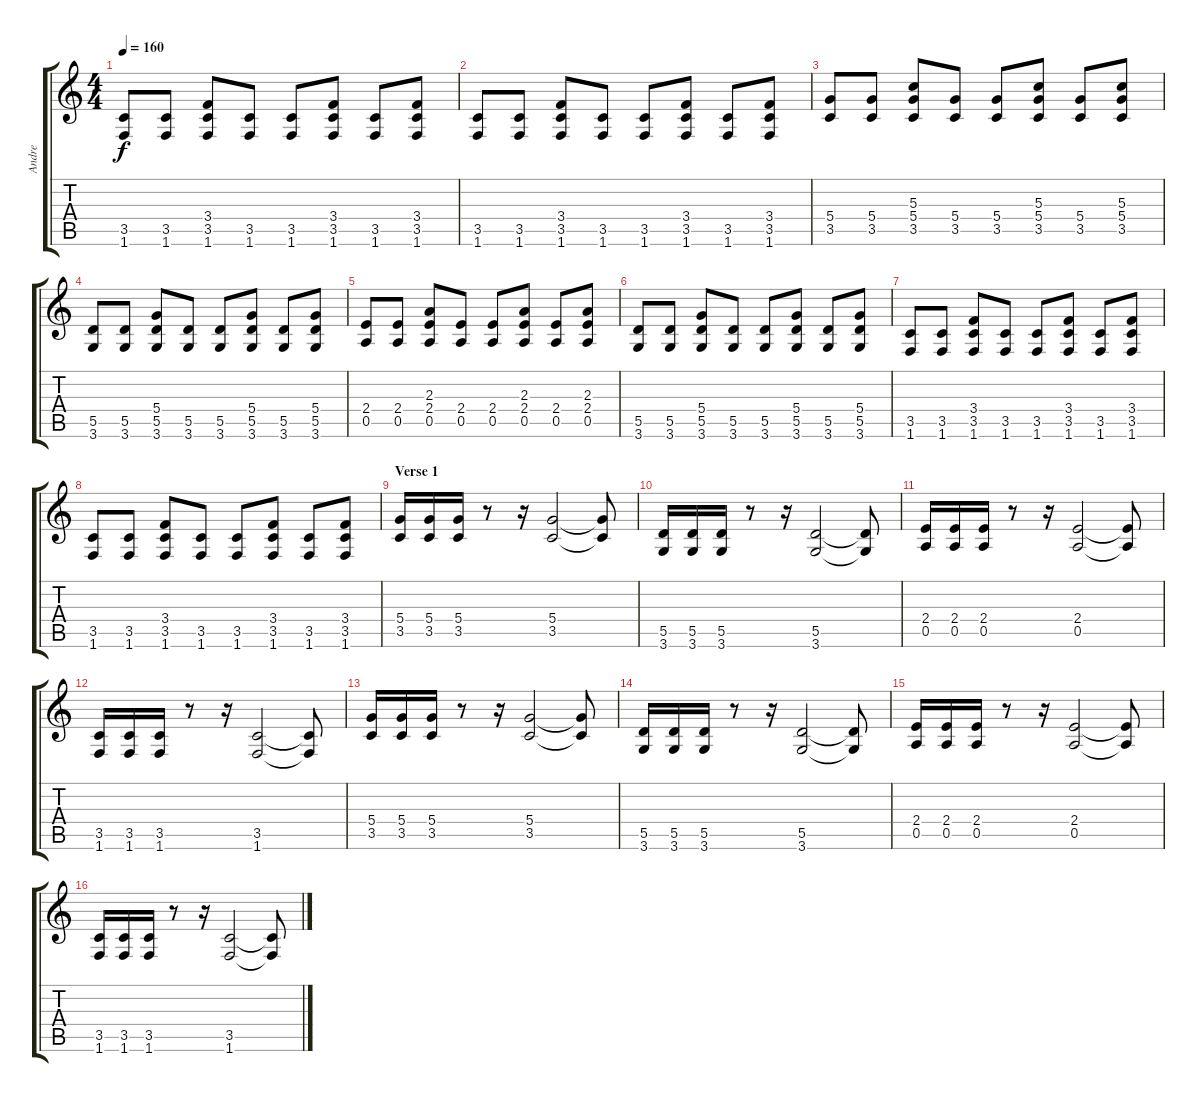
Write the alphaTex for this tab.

\track ("Andre" "Andre") {instrument distortionguitar}
\staff {score tabs}
\tuning (E4 B3 G3 D3 A2 E2) {hide}
\ts (4 4)
\tempo 160
\clef g2
\ks c
(3.5 1.6).8{dy f} (3.5 1.6).8 (3.4 3.5 1.6).8 (3.5 1.6).8 (3.5 1.6).8 (3.4 3.5 1.6).8 (3.5 1.6).8 (3.4 3.5 1.6).8 |
(3.5 1.6).8 (3.5 1.6).8 (3.4 3.5 1.6).8 (3.5 1.6).8 (3.5 1.6).8 (3.4 3.5 1.6).8 (3.5 1.6).8 (3.4 3.5 1.6).8 |
(5.4 3.5).8 (5.4 3.5).8 (5.3 5.4 3.5).8 (5.4 3.5).8 (5.4 3.5).8 (5.3 5.4 3.5).8 (5.4 3.5).8 (5.3 5.4 3.5).8 |
(5.5 3.6).8 (5.5 3.6).8 (5.4 5.5 3.6).8 (5.5 3.6).8 (5.5 3.6).8 (5.4 5.5 3.6).8 (5.5 3.6).8 (5.4 5.5 3.6).8 |
(2.4 0.5).8 (2.4 0.5).8 (2.3 2.4 0.5).8 (2.4 0.5).8 (2.4 0.5).8 (2.3 2.4 0.5).8 (2.4 0.5).8 (2.3 2.4 0.5).8 |
(5.5 3.6).8 (5.5 3.6).8 (5.4 5.5 3.6).8 (5.5 3.6).8 (5.5 3.6).8 (5.4 5.5 3.6).8 (5.5 3.6).8 (5.4 5.5 3.6).8 |
(3.5 1.6).8 (3.5 1.6).8 (3.4 3.5 1.6).8 (3.5 1.6).8 (3.5 1.6).8 (3.4 3.5 1.6).8 (3.5 1.6).8 (3.4 3.5 1.6).8 |
(3.5 1.6).8 (3.5 1.6).8 (3.4 3.5 1.6).8 (3.5 1.6).8 (3.5 1.6).8 (3.4 3.5 1.6).8 (3.5 1.6).8 (3.4 3.5 1.6).8 |
\section ("" "Verse 1")
(5.4 3.5).16 (5.4 3.5).16 (5.4 3.5).16 r.8 r.16 (5.4 3.5).2 (5.4{t} 3.5{t}).8 |
(5.5 3.6).16 (5.5 3.6).16 (5.5 3.6).16 r.8 r.16 (5.5 3.6).2 (5.5{t} 3.6{t}).8 |
(2.4 0.5).16 (2.4 0.5).16 (2.4 0.5).16 r.8 r.16 (2.4 0.5).2 (2.4{t} 0.5{t}).8 |
(3.5 1.6).16 (3.5 1.6).16 (3.5 1.6).16 r.8 r.16 (3.5 1.6).2 (3.5{t} 1.6{t}).8 |
(5.4 3.5).16 (5.4 3.5).16 (5.4 3.5).16 r.8 r.16 (5.4 3.5).2 (5.4{t} 3.5{t}).8 |
(5.5 3.6).16 (5.5 3.6).16 (5.5 3.6).16 r.8 r.16 (5.5 3.6).2 (5.5{t} 3.6{t}).8 |
(2.4 0.5).16 (2.4 0.5).16 (2.4 0.5).16 r.8 r.16 (2.4 0.5).2 (2.4{t} 0.5{t}).8 |
(3.5 1.6).16 (3.5 1.6).16 (3.5 1.6).16 r.8 r.16 (3.5 1.6).2 (3.5{t} 1.6{t}).8
